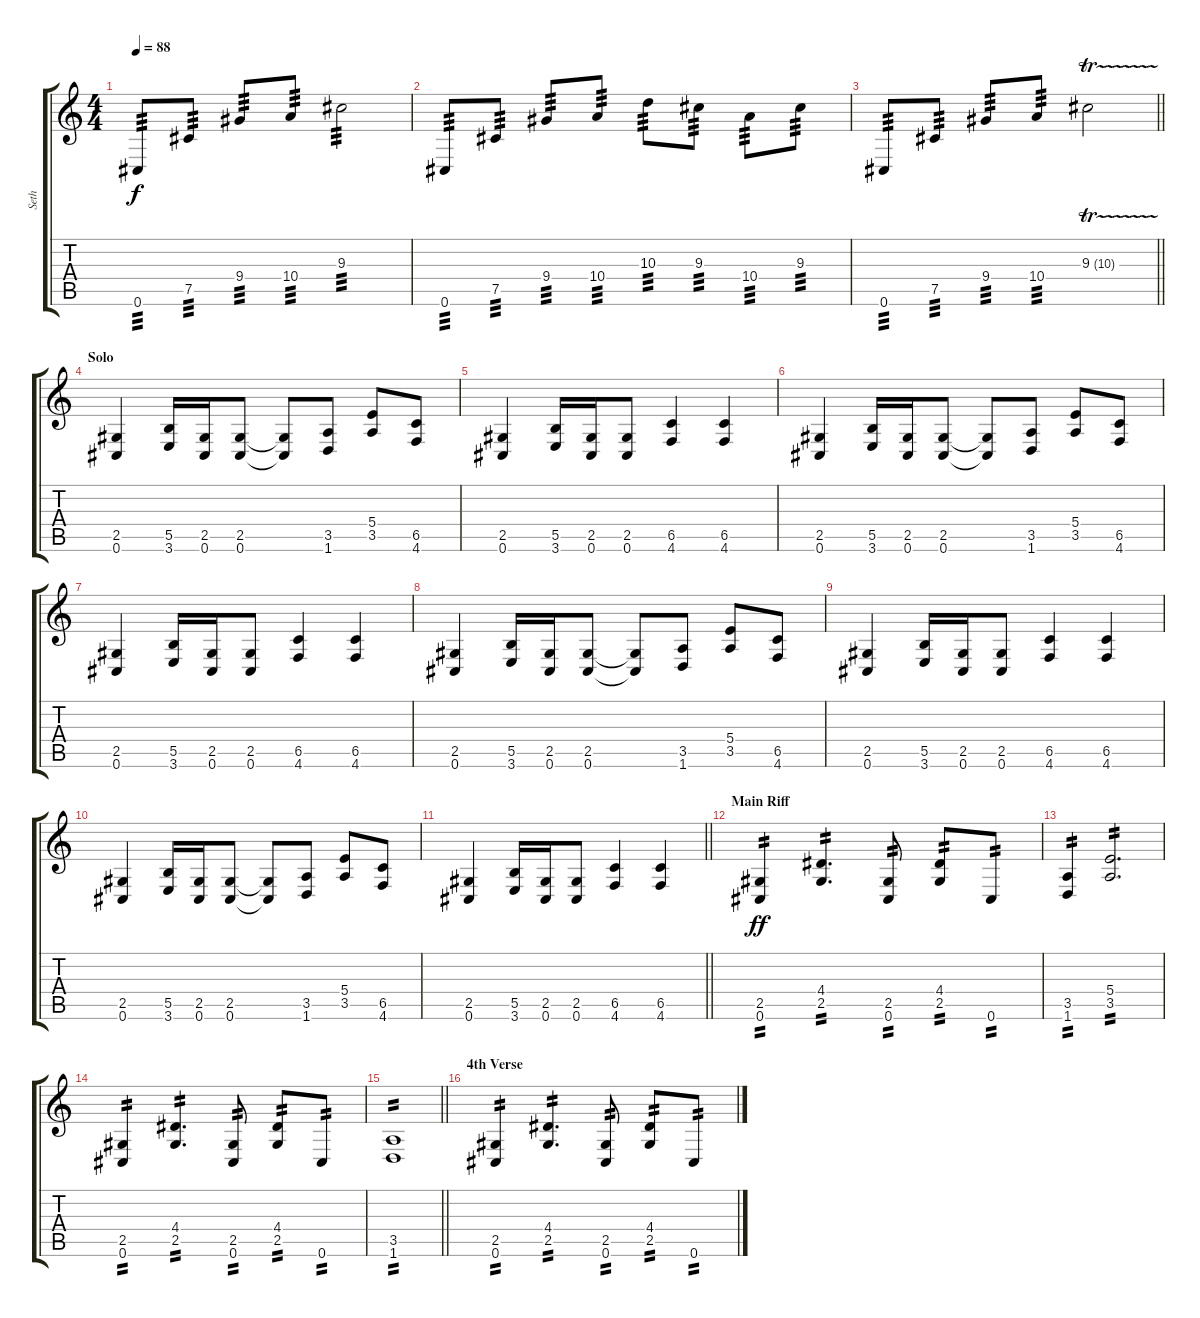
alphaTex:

\track ("Seth " "Seth ") {instrument overdrivenguitar}
\staff {score tabs}
\tuning (Db4 Ab3 E3 B2 Gb2 Db2) {hide}
\ts (4 4)
\tempo 88
\clef g2
\ks c
0.6.8{tp 3 dy f} 7.5.8{tp 3} 9.4.8{tp 3} 10.4.8{tp 3} 9.3.2{tp 3} |
0.6.8{tp 3} 7.5.8{tp 3} 9.4.8{tp 3} 10.4.8{tp 3} 10.3.8{tp 3} 9.3.8{tp 3} 10.4.8{tp 3} 9.3.8{tp 3} |
\barLineRight lightlight
0.6.8{tp 3} 7.5.8{tp 3} 9.4.8{tp 3} 10.4.8{tp 3} 9.3{tr (10 32)}.2 |
\section ("" "Solo")
(2.5 0.6).4 (5.5 3.6).16 (2.5 0.6).16 (2.5 0.6).8 (2.5{t} 0.6{t}).8 (3.5 1.6).8 (5.4 3.5).8 (6.5 4.6).8 |
(2.5 0.6).4 (5.5 3.6).16 (2.5 0.6).16 (2.5 0.6).8 (6.5 4.6).4 (6.5 4.6).4 |
(2.5 0.6).4 (5.5 3.6).16 (2.5 0.6).16 (2.5 0.6).8 (2.5{t} 0.6{t}).8 (3.5 1.6).8 (5.4 3.5).8 (6.5 4.6).8 |
(2.5 0.6).4 (5.5 3.6).16 (2.5 0.6).16 (2.5 0.6).8 (6.5 4.6).4 (6.5 4.6).4 |
(2.5 0.6).4 (5.5 3.6).16 (2.5 0.6).16 (2.5 0.6).8 (2.5{t} 0.6{t}).8 (3.5 1.6).8 (5.4 3.5).8 (6.5 4.6).8 |
(2.5 0.6).4 (5.5 3.6).16 (2.5 0.6).16 (2.5 0.6).8 (6.5 4.6).4 (6.5 4.6).4 |
(2.5 0.6).4 (5.5 3.6).16 (2.5 0.6).16 (2.5 0.6).8 (2.5{t} 0.6{t}).8 (3.5 1.6).8 (5.4 3.5).8 (6.5 4.6).8 |
\barLineRight lightlight
(2.5 0.6).4 (5.5 3.6).16 (2.5 0.6).16 (2.5 0.6).8 (6.5 4.6).4 (6.5 4.6).4 |
\section ("" "Main Riff")
(2.5 0.6).4{tp 2 dy ff} (4.4 2.5).4{d tp 2} (2.5 0.6).8{tp 2} (4.4 2.5).8{tp 2} 0.6.8{tp 2} |
(3.5 1.6).4{tp 2} (5.4 3.5).2{d tp 2} |
(2.5 0.6).4{tp 2} (4.4 2.5).4{d tp 2} (2.5 0.6).8{tp 2} (4.4 2.5).8{tp 2} 0.6.8{tp 2} |
\barLineRight lightlight
(3.5 1.6).1{tp 2} |
\section ("" "4th Verse")
(2.5 0.6).4{tp 2} (4.4 2.5).4{d tp 2} (2.5 0.6).8{tp 2} (4.4 2.5).8{tp 2} 0.6.8{tp 2}
